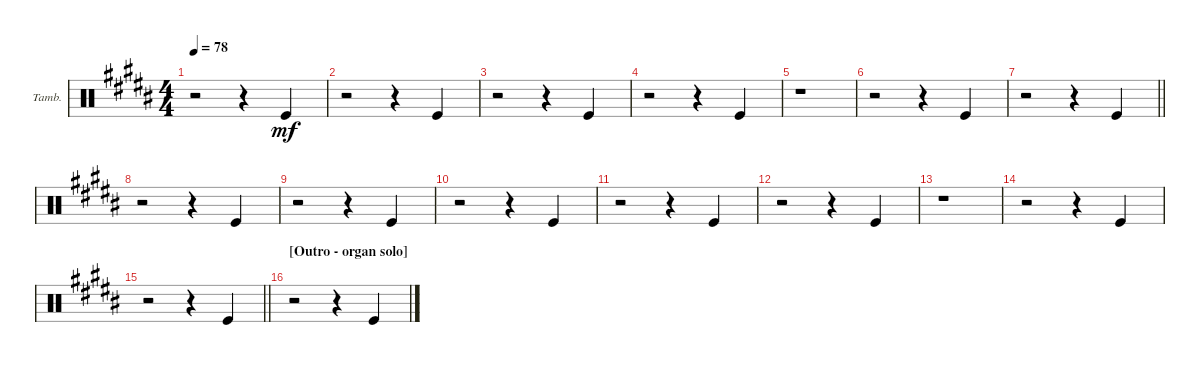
\bracketExtendMode groupsimilarinstruments
\firstSystemTrackNameOrientation horizontal
\otherSystemsTrackNameOrientation horizontal
\track ("Tambourine" "Tamb.") {instrument percussion}
\staff {score}
\articulation defaults
\ts (4 4)
\tempo 78
\clef neutral
\ks g#minor
r.2{dy mf} r.4 "Kick (hit)".4 |
r.2 r.4 "Kick (hit)".4 |
r.2 r.4 "Kick (hit)".4 |
r.2 r.4 "Kick (hit)".4 |
r.1 |
r.2 r.4 "Kick (hit)".4 |
\barLineRight lightlight
r.2 r.4 "Kick (hit)".4 |
r.2 r.4 "Kick (hit)".4 |
r.2 r.4 "Kick (hit)".4 |
r.2 r.4 "Kick (hit)".4 |
r.2 r.4 "Kick (hit)".4 |
r.2 r.4 "Kick (hit)".4 |
r.1 |
r.2 r.4 "Kick (hit)".4 |
\barLineRight lightlight
r.2 r.4 "Kick (hit)".4 |
\section ("" "[Outro - organ solo]")
r.2 r.4 "Kick (hit)".4
